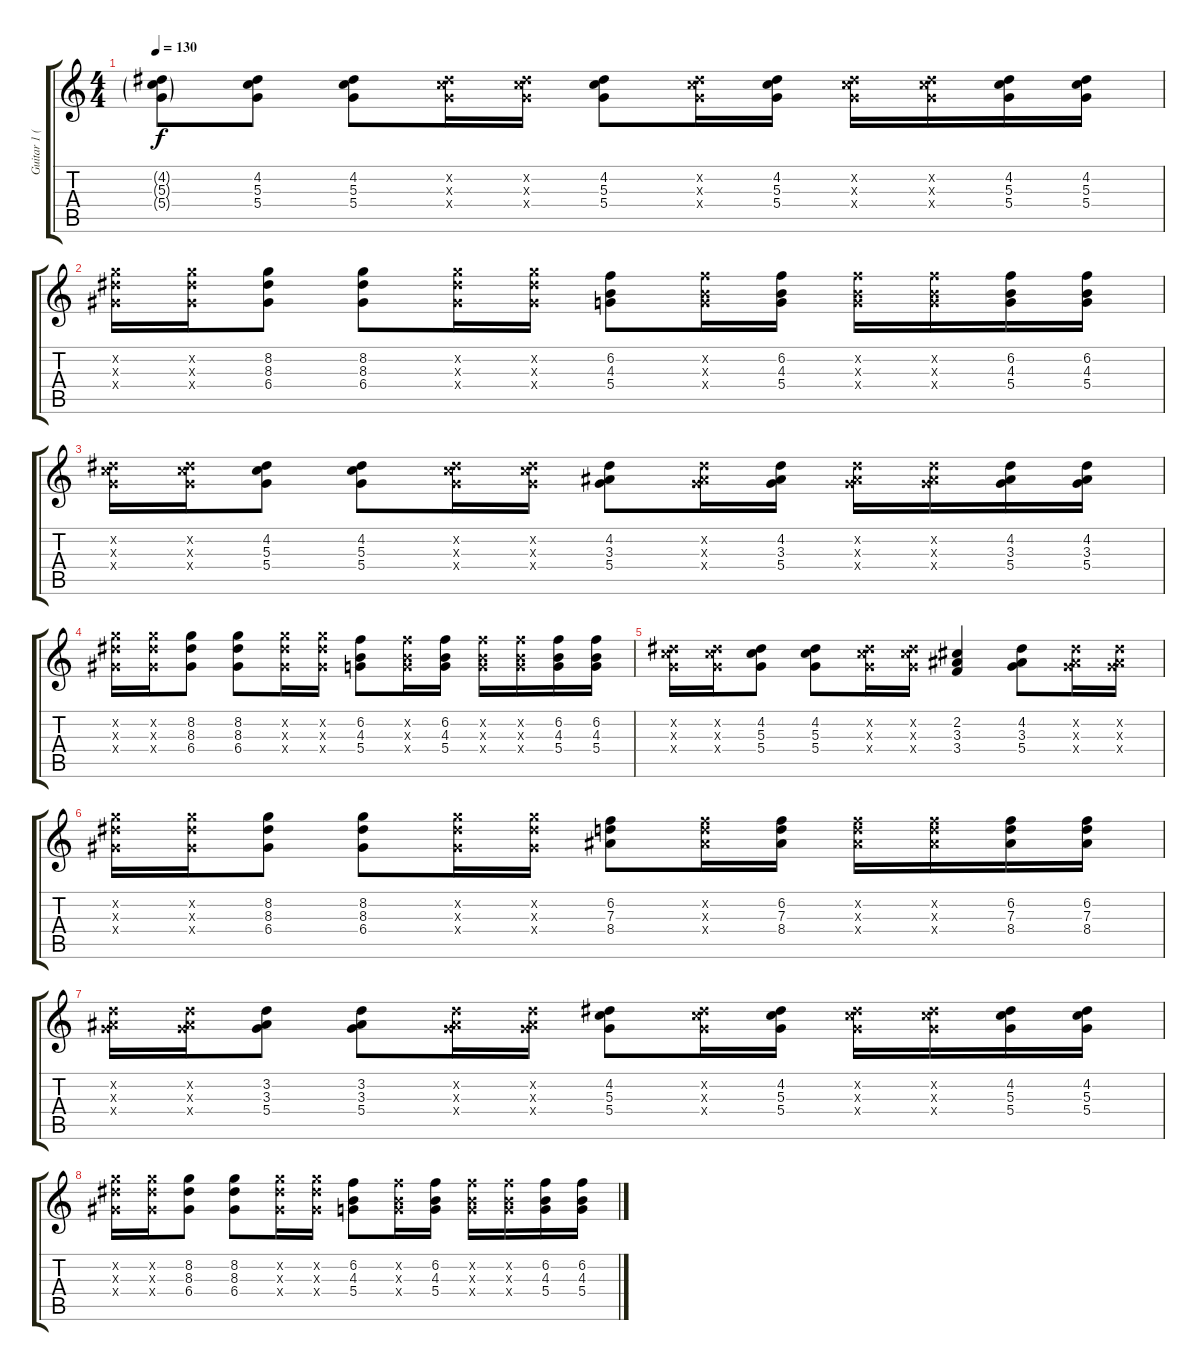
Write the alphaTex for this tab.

\track ("Guitar 1 (R)" "Guitar 1 (") {instrument distortionguitar}
\staff {score tabs}
\tuning (E4 B3 G3 D3 A2 E2) {hide}
\ts (4 4)
\tempo 130
\clef g2
\ks c
(4.2{g t} 5.3{g t} 5.4{g t}).8{dy f} (4.2 5.3 5.4).8 (4.2 5.3 5.4).8 (4.2{x} 5.3{x} 5.4{x}).16 (4.2{x} 5.3{x} 5.4{x}).16 (4.2 5.3 5.4).8 (4.2{x} 5.3{x} 5.4{x}).16 (4.2 5.3 5.4).16 (4.2{x} 5.3{x} 5.4{x}).16 (4.2{x} 5.3{x} 5.4{x}).16 (4.2 5.3 5.4).16 (4.2 5.3 5.4).16 |
(8.2{x} 8.3{x} 6.4{x}).16 (8.2{x} 8.3{x} 6.4{x}).16 (8.2 8.3 6.4).8 (8.2 8.3 6.4).8 (8.2{x} 8.3{x} 6.4{x}).16 (8.2{x} 8.3{x} 6.4{x}).16 (6.2 4.3 5.4).8 (6.2{x} 4.3{x} 5.4{x}).16 (6.2 4.3 5.4).16 (6.2{x} 4.3{x} 5.4{x}).16 (6.2{x} 4.3{x} 5.4{x}).16 (6.2 4.3 5.4).16 (6.2 4.3 5.4).16 |
(4.2{x} 5.3{x} 5.4{x}).16 (4.2{x} 5.3{x} 5.4{x}).16 (4.2 5.3 5.4).8 (4.2 5.3 5.4).8 (4.2{x} 5.3{x} 5.4{x}).16 (4.2{x} 5.3{x} 5.4{x}).16 (4.2 3.3 5.4).8 (4.2{x} 3.3{x} 5.4{x}).16 (4.2 3.3 5.4).16 (4.2{x} 3.3{x} 5.4{x}).16 (4.2{x} 3.3{x} 5.4{x}).16 (4.2 3.3 5.4).16 (4.2 3.3 5.4).16 |
(8.2{x} 8.3{x} 6.4{x}).16 (8.2{x} 8.3{x} 6.4{x}).16 (8.2 8.3 6.4).8 (8.2 8.3 6.4).8 (8.2{x} 8.3{x} 6.4{x}).16 (8.2{x} 8.3{x} 6.4{x}).16 (6.2 4.3 5.4).8 (6.2{x} 4.3{x} 5.4{x}).16 (6.2 4.3 5.4).16 (6.2{x} 4.3{x} 5.4{x}).16 (6.2{x} 4.3{x} 5.4{x}).16 (6.2 4.3 5.4).16 (6.2 4.3 5.4).16 |
(4.2{x} 5.3{x} 5.4{x}).16 (4.2{x} 5.3{x} 5.4{x}).16 (4.2 5.3 5.4).8 (4.2 5.3 5.4).8 (4.2{x} 5.3{x} 5.4{x}).16 (4.2{x} 5.3{x} 5.4{x}).16 (2.2 3.3 3.4).4 (4.2 3.3 5.4).8 (4.2{x} 3.3{x} 5.4{x}).16 (4.2{x} 3.3{x} 5.4{x}).16 |
(8.2{x} 8.3{x} 6.4{x}).16 (8.2{x} 8.3{x} 6.4{x}).16 (8.2 8.3 6.4).8 (8.2 8.3 6.4).8 (8.2{x} 8.3{x} 6.4{x}).16 (8.2{x} 8.3{x} 6.4{x}).16 (6.2 7.3 8.4).8 (6.2{x} 7.3{x} 8.4{x}).16 (6.2 7.3 8.4).16 (6.2{x} 7.3{x} 8.4{x}).16 (6.2{x} 7.3{x} 8.4{x}).16 (6.2 7.3 8.4).16 (6.2 7.3 8.4).16 |
(3.2{x} 3.3{x} 5.4{x}).16 (3.2{x} 3.3{x} 5.4{x}).16 (3.2 3.3 5.4).8 (3.2 3.3 5.4).8 (3.2{x} 3.3{x} 5.4{x}).16 (3.2{x} 3.3{x} 5.4{x}).16 (4.2 5.3 5.4).8 (4.2{x} 5.3{x} 5.4{x}).16 (4.2 5.3 5.4).16 (4.2{x} 5.3{x} 5.4{x}).16 (4.2{x} 5.3{x} 5.4{x}).16 (4.2 5.3 5.4).16 (4.2 5.3 5.4).16 |
(8.2{x} 8.3{x} 6.4{x}).16 (8.2{x} 8.3{x} 6.4{x}).16 (8.2 8.3 6.4).8 (8.2 8.3 6.4).8 (8.2{x} 8.3{x} 6.4{x}).16 (8.2{x} 8.3{x} 6.4{x}).16 (6.2 4.3 5.4).8 (6.2{x} 4.3{x} 5.4{x}).16 (6.2 4.3 5.4).16 (6.2{x} 4.3{x} 5.4{x}).16 (6.2{x} 4.3{x} 5.4{x}).16 (6.2 4.3 5.4).16 (6.2 4.3 5.4).16
